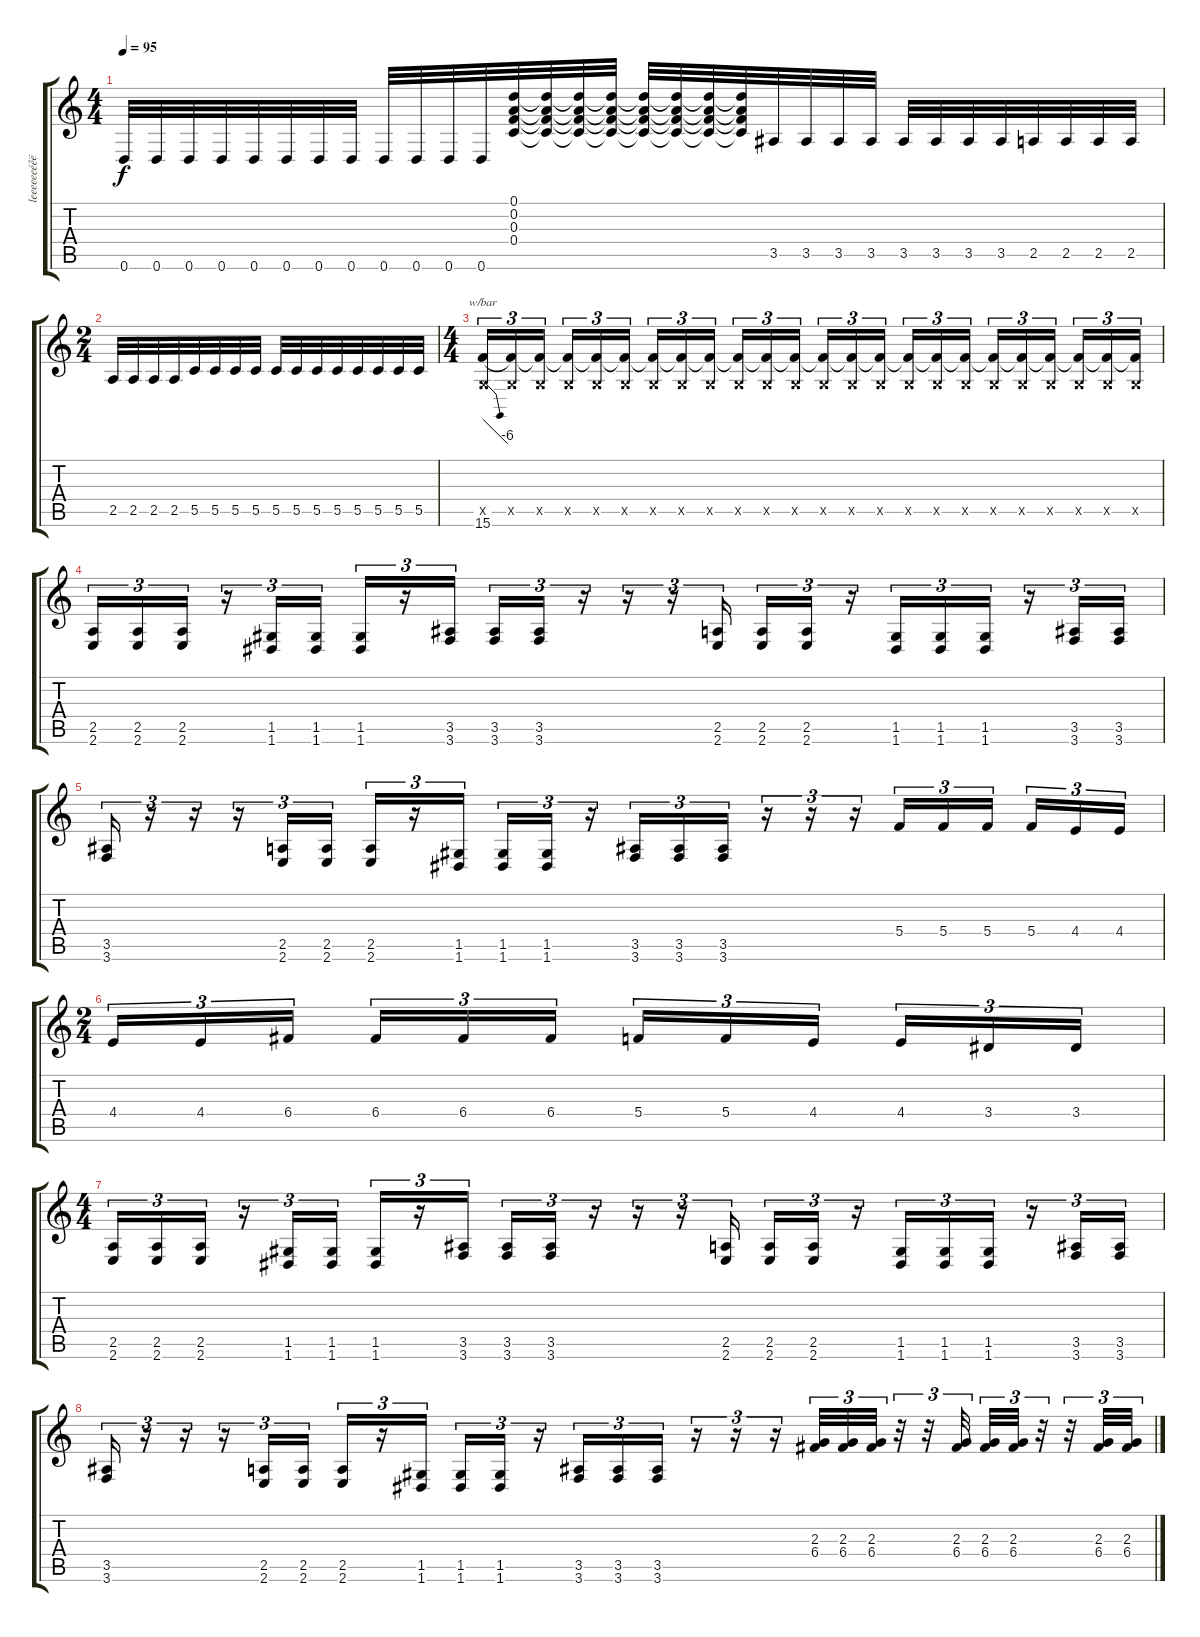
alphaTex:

\track ("leeeeeeéêërd" "leeeeeeéêë") {instrument distortionguitar}
\staff {score tabs}
\tuning (D4 A3 F3 C3 G2 D2) {hide}
\ts (4 4)
\tempo 95
\clef g2
\ks c
0.6.32{dy f} 0.6.32 0.6.32 0.6.32 0.6.32 0.6.32 0.6.32 0.6.32 0.6.32 0.6.32 0.6.32 0.6.32 (0.1 0.2 0.3 0.4).32 (0.1{t} 0.2{t} 0.3{t} 0.4{t}).32 (0.1{t} 0.2{t} 0.3{t} 0.4{t}).32 (0.1{t} 0.2{t} 0.3{t} 0.4{t}).32 (0.1{t} 0.2{t} 0.3{t} 0.4{t}).32 (0.1{t} 0.2{t} 0.3{t} 0.4{t}).32 (0.1{t} 0.2{t} 0.3{t} 0.4{t}).32 (0.1{t} 0.2{t} 0.3{t} 0.4{t}).32 3.5.32 3.5.32 3.5.32 3.5.32 3.5.32 3.5.32 3.5.32 3.5.32 2.5.32 2.5.32 2.5.32 2.5.32 |
\ts (2 4)
2.5.32 2.5.32 2.5.32 2.5.32 5.5.32 5.5.32 5.5.32 5.5.32 5.5.32 5.5.32 5.5.32 5.5.32 5.5.32 5.5.32 5.5.32 5.5.32 |
\ts (4 4)
(0.5{x} 15.6).16{tu (3 2) tbe (dive default 0 0 60 -24)} (0.5{x} 15.6{t}).16{tu (3 2)} (0.5{x} 15.6{t}).16{tu (3 2)} (0.5{x} 15.6{t}).16{tu (3 2)} (0.5{x} 15.6{t}).16{tu (3 2)} (0.5{x} 15.6{t}).16{tu (3 2)} (0.5{x} 15.6{t}).16{tu (3 2)} (0.5{x} 15.6{t}).16{tu (3 2)} (0.5{x} 15.6{t}).16{tu (3 2)} (0.5{x} 15.6{t}).16{tu (3 2)} (0.5{x} 15.6{t}).16{tu (3 2)} (0.5{x} 15.6{t}).16{tu (3 2)} (0.5{x} 15.6{t}).16{tu (3 2)} (0.5{x} 15.6{t}).16{tu (3 2)} (0.5{x} 15.6{t}).16{tu (3 2)} (0.5{x} 15.6{t}).16{tu (3 2)} (0.5{x} 15.6{t}).16{tu (3 2)} (0.5{x} 15.6{t}).16{tu (3 2)} (0.5{x} 15.6{t}).16{tu (3 2)} (0.5{x} 15.6{t}).16{tu (3 2)} (0.5{x} 15.6{t}).16{tu (3 2)} (0.5{x} 15.6{t}).16{tu (3 2)} (0.5{x} 15.6{t}).16{tu (3 2)} (0.5{x} 15.6{t}).16{tu (3 2)} |
(2.5 2.6).16{tu (3 2)} (2.5 2.6).16{tu (3 2)} (2.5 2.6).16{tu (3 2)} r.16{tu (3 2)} (1.5 1.6).16{tu (3 2)} (1.5 1.6).16{tu (3 2)} (1.5 1.6).16{tu (3 2)} r.16{tu (3 2)} (3.5 3.6).16{tu (3 2)} (3.5 3.6).16{tu (3 2)} (3.5 3.6).16{tu (3 2)} r.16{tu (3 2)} r.16{tu (3 2)} r.16{tu (3 2)} (2.5 2.6).16{tu (3 2)} (2.5 2.6).16{tu (3 2)} (2.5 2.6).16{tu (3 2)} r.16{tu (3 2)} (1.5 1.6).16{tu (3 2)} (1.5 1.6).16{tu (3 2)} (1.5 1.6).16{tu (3 2)} r.16{tu (3 2)} (3.5 3.6).16{tu (3 2)} (3.5 3.6).16{tu (3 2)} |
(3.5 3.6).16{tu (3 2)} r.16{tu (3 2)} r.16{tu (3 2)} r.16{tu (3 2)} (2.5 2.6).16{tu (3 2)} (2.5 2.6).16{tu (3 2)} (2.5 2.6).16{tu (3 2)} r.16{tu (3 2)} (1.5 1.6).16{tu (3 2)} (1.5 1.6).16{tu (3 2)} (1.5 1.6).16{tu (3 2)} r.16{tu (3 2)} (3.5 3.6).16{tu (3 2)} (3.5 3.6).16{tu (3 2)} (3.5 3.6).16{tu (3 2)} r.16{tu (3 2)} r.16{tu (3 2)} r.16{tu (3 2)} 5.4.16{tu (3 2)} 5.4.16{tu (3 2)} 5.4.16{tu (3 2)} 5.4.16{tu (3 2)} 4.4.16{tu (3 2)} 4.4.16{tu (3 2)} |
\ts (2 4)
4.4.16{tu (3 2)} 4.4.16{tu (3 2)} 6.4.16{tu (3 2)} 6.4.16{tu (3 2)} 6.4.16{tu (3 2)} 6.4.16{tu (3 2)} 5.4.16{tu (3 2)} 5.4.16{tu (3 2)} 4.4.16{tu (3 2)} 4.4.16{tu (3 2)} 3.4.16{tu (3 2)} 3.4.16{tu (3 2)} |
\ts (4 4)
(2.5 2.6).16{tu (3 2)} (2.5 2.6).16{tu (3 2)} (2.5 2.6).16{tu (3 2)} r.16{tu (3 2)} (1.5 1.6).16{tu (3 2)} (1.5 1.6).16{tu (3 2)} (1.5 1.6).16{tu (3 2)} r.16{tu (3 2)} (3.5 3.6).16{tu (3 2)} (3.5 3.6).16{tu (3 2)} (3.5 3.6).16{tu (3 2)} r.16{tu (3 2)} r.16{tu (3 2)} r.16{tu (3 2)} (2.5 2.6).16{tu (3 2)} (2.5 2.6).16{tu (3 2)} (2.5 2.6).16{tu (3 2)} r.16{tu (3 2)} (1.5 1.6).16{tu (3 2)} (1.5 1.6).16{tu (3 2)} (1.5 1.6).16{tu (3 2)} r.16{tu (3 2)} (3.5 3.6).16{tu (3 2)} (3.5 3.6).16{tu (3 2)} |
(3.5 3.6).16{tu (3 2)} r.16{tu (3 2)} r.16{tu (3 2)} r.16{tu (3 2)} (2.5 2.6).16{tu (3 2)} (2.5 2.6).16{tu (3 2)} (2.5 2.6).16{tu (3 2)} r.16{tu (3 2)} (1.5 1.6).16{tu (3 2)} (1.5 1.6).16{tu (3 2)} (1.5 1.6).16{tu (3 2)} r.16{tu (3 2)} (3.5 3.6).16{tu (3 2)} (3.5 3.6).16{tu (3 2)} (3.5 3.6).16{tu (3 2)} r.16{tu (3 2)} r.16{tu (3 2)} r.16{tu (3 2)} (2.3 6.4).32{tu (3 2)} (2.3 6.4).32{tu (3 2)} (2.3 6.4).32{tu (3 2)} r.32{tu (3 2)} r.32{tu (3 2)} (2.3 6.4).32{tu (3 2)} (2.3 6.4).32{tu (3 2)} (2.3 6.4).32{tu (3 2)} r.32{tu (3 2)} r.32{tu (3 2)} (2.3 6.4).32{tu (3 2)} (2.3 6.4).32{tu (3 2)}
